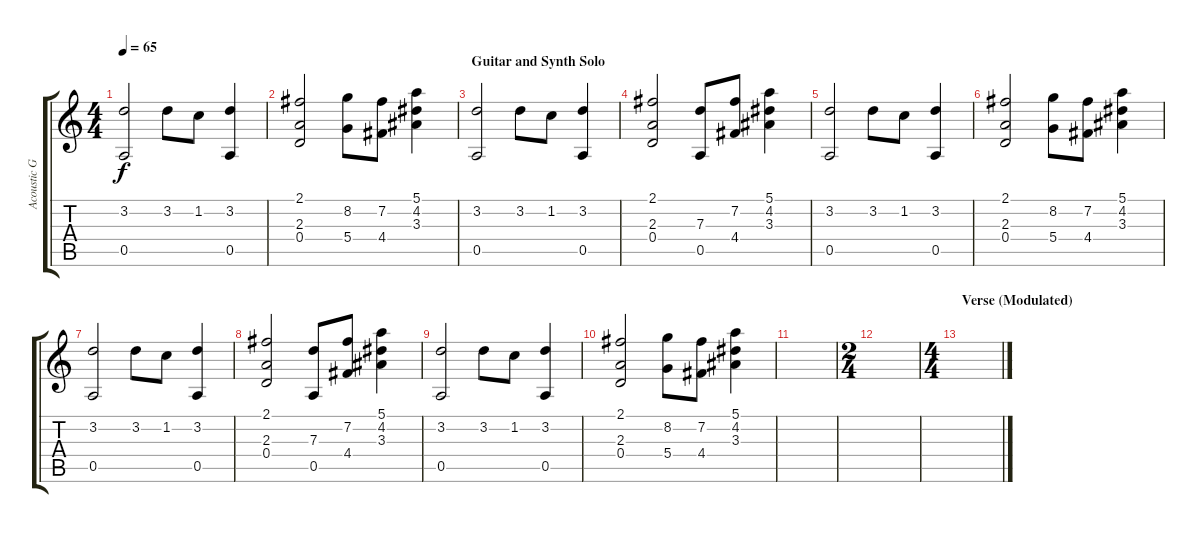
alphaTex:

\track ("Acoustic Guitar (Rhythm 1)" "Acoustic G") {instrument electricguitarclean}
\staff {score tabs}
\tuning (E4 B3 G3 D3 A2 E2) {hide}
\ts (4 4)
\tempo 65
\clef g2
\ks c
(3.2 0.5).2{dy f} 3.2.8 1.2.8 (3.2 0.5).4 |
(2.1 2.3 0.4).2 (8.2 5.4).8 (7.2 4.4).8 (5.1 4.2 3.3).4 |
\section ("" "Guitar and Synth Solo")
(3.2 0.5).2 3.2.8 1.2.8 (3.2 0.5).4 |
(2.1 2.3 0.4).2 (7.3 0.5).8 (7.2 4.4).8 (5.1 4.2 3.3).4 |
(3.2 0.5).2 3.2.8 1.2.8 (3.2 0.5).4 |
(2.1 2.3 0.4).2 (8.2 5.4).8 (7.2 4.4).8 (5.1 4.2 3.3).4 |
(3.2 0.5).2 3.2.8 1.2.8 (3.2 0.5).4 |
(2.1 2.3 0.4).2 (7.3 0.5).8 (7.2 4.4).8 (5.1 4.2 3.3).4 |
(3.2 0.5).2 3.2.8 1.2.8 (3.2 0.5).4 |
(2.1 2.3 0.4).2 (8.2 5.4).8 (7.2 4.4).8 (5.1 4.2 3.3).4 |
|
\ts (2 4)
|
\ts (4 4)
\section ("" "Verse (Modulated)")
